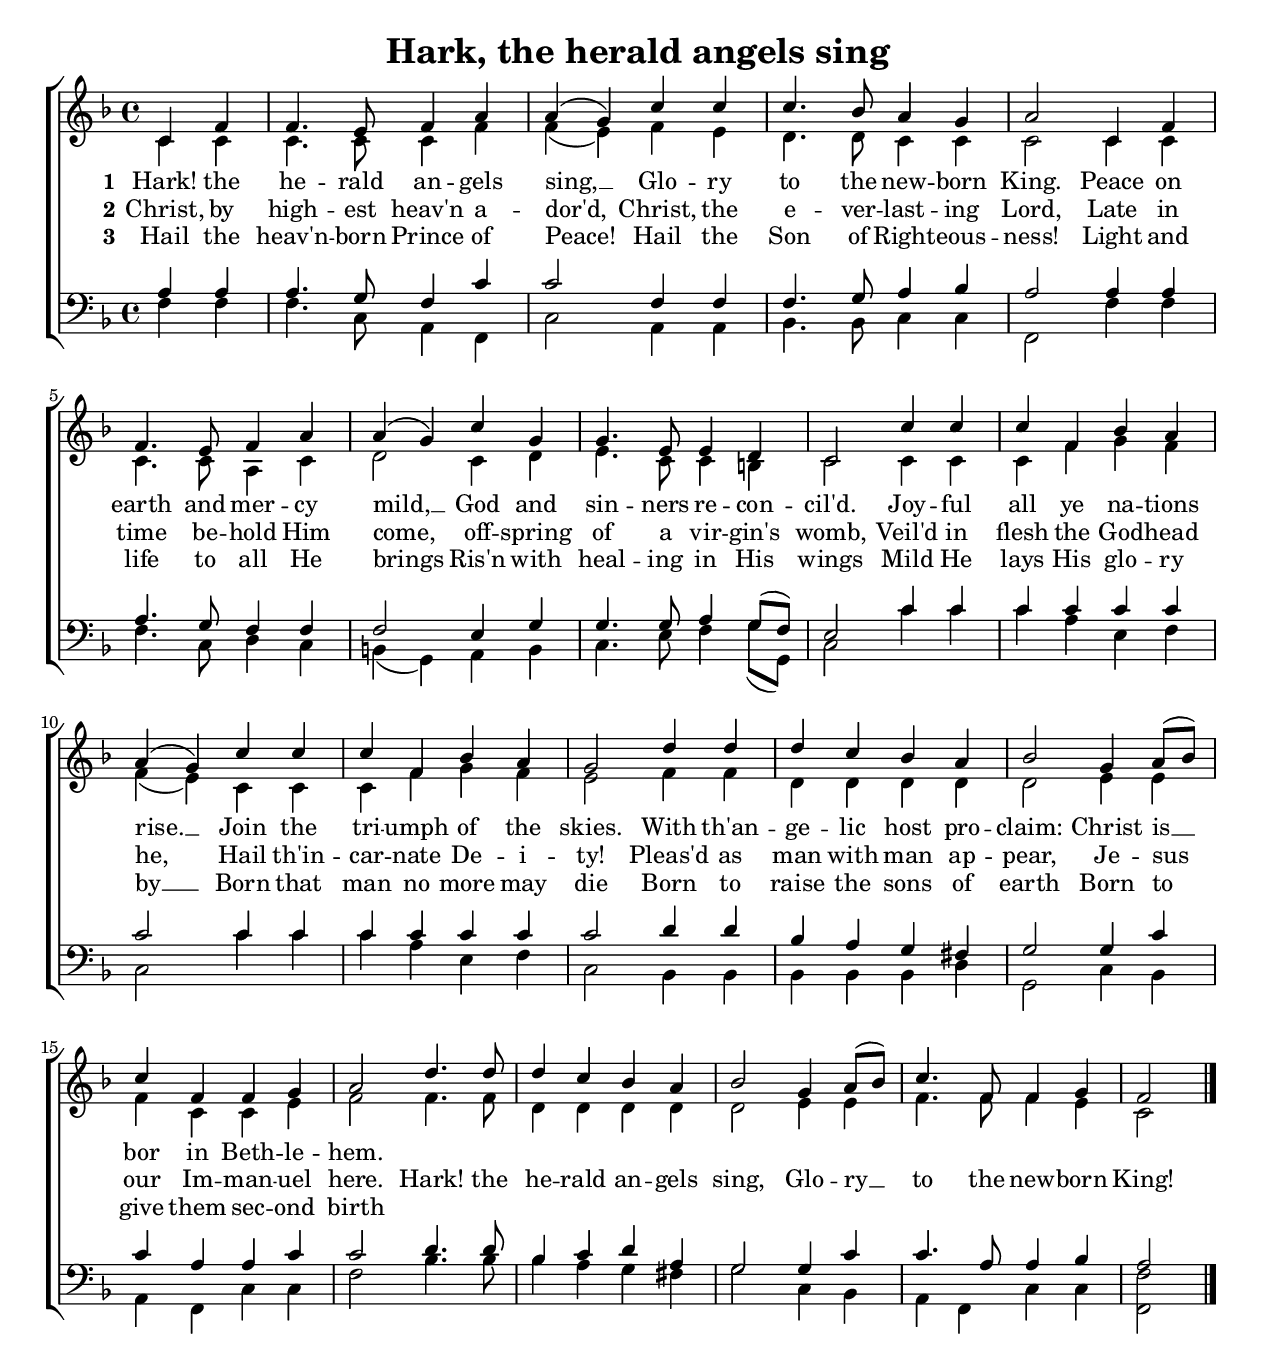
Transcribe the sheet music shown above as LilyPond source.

%lilypond input 


\version "2.16.2"
#(set-default-paper-size "letter")
#(set-global-staff-size 19)

\header {
  title = "Hark, the herald angels sing"
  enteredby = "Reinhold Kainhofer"
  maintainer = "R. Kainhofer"
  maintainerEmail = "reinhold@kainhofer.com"
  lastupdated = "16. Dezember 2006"
}


\paper {
% 	between-system-space = 0.3\cm
	between-system-padding = 0.3\cm
	after-title-space = 0.05\cm
    indent = 0
% 	ragged-bottom = ##f
% 	ragged-last-bottom = ##f
    %page-breaking = #ly:minimal-breaking
    %page-count = #2
    %system-count = #5

}

\include "deutsch.ly"

ScoreSettings = {
% 	\set Score.skipBars = ##t
% 	\override Staff.VerticalAxisGroup #'minimum-Y-extent = #'(-0 . 0)
% 	\set Staff.midiInstrument = "acoustic grand"
% 	\override Lyrics.VerticalAxisGroup #'minimum-Y-extent = #'(-0 . 0)
	% left-align all rehearsal marks
% 	\override Score.RehearsalMark #'self-alignment-X = #-1
% 	\override Score.RehearsalMark #'padding = #2.8
% 	\override Score.RehearsalMark #'font-size = #1
% 	\override Score.RehearsalMark #'font-shape = #'italic
%
	%\override Score.BarNumber  #'break-visibility = #end-of-line-invisible
	%\set Score.barNumberVisibility = #(every-nth-bar-number-visible 5)
}

GlobalSettings = \notemode
{	
	\key f \major
	\time 4/4
	\partial 2
% 	\autoBeamOff
	\revert Rest #'direction
	\revert MultiMeasureRest #'staff-position
}

dynamik = {}

tempos = {}

sopMusic = \transpose g f {
  \relative c' {
    d4 g | g4. fis8 g4 h | h( a) d d | d4. c8 h4 a | h2 d,4 g | 
    g4. fis8 g4 h | h( a) d a | a4. fis8 fis4 e | d2  d'4 d | d g, c h |
    h( a) d d | d g, c h | a2 e'4 e | e d c h | c2 a4 h8( c) |
    d4 g, g a | h2 e4. e8 | e4 d c h | c2 a4 h8( c) | d4. g,8 g4 a | g2 \bar"|."
  }
}

altoMusic = \transpose g f {
  \relative c' {
    d4 d | d4. d8 d4 g | g( fis) g fis | e4. e8 d4 d | d2 d4 d |
    d4. d8 h4 d | e2 d4 e | fis4. d8 d4 cis | d2 d4 d | d g a g |
    g( fis) d d | d g a g | fis2 g4 g | e e e e | e2 fis4 fis |
    g d d fis | g2 g4. g8 | e4 e e e | e2 fis4 fis | g4. g8 g4 fis | d2 \bar"|."
  }
}

tenorMusic = \transpose g f {
  \relative c' {
    h4 h | h4. a8 g4 d' | d2 g,4 g | g4. a8 h4 c | h2 h4 h |
    h4. a8 g4 g | g2 fis4 a | a4. a8  h4 a8( g) | fis2 d'4 d | d d d d | 
    d2 d4 d | d d d d | d2 e4 e | c h a gis | a2 a4 d |
    d h h d | d2 e4. e8 | c4 d e h | a2 a4 d | d4. h8 h4 c | h2 \bar"|."
  }
}

bassMusic = \transpose g f {
  \relative c' {
    g4 g | g4. d8 h4 g | d'2 h4 h | c4. c8 d4 d | g,2 g'4 g |
    g4. d8 e4 d | cis4( a) h cis | d4. fis8 g4 a8( a,) | d2 d'4 d | d h fis g |
    d2 d'4 d | d h fis g | d2 c4 c | c c c e | a,2 d4 c |
    h4 g d' d | g2 c4. c8 | c4 h a gis | a2 d,4 c | h g d' d | <g g,>2 \bar"|."
  }
}

VerseI = \lyricmode
{
  \set stanza = "1"
  Hark! the he -- rald an -- gels sing, __ Glo -- ry to the new -- born King. Peace on earth and mer -- cy mild, __ God and sin -- ners re -- con -- cil'd. Joy -- ful all ye na -- tions rise. __ Join the tri -- umph of the skies. With th'an -- ge -- lic host pro -- claim: Christ is __ bor in Beth -- le -- hem.
}

VerseII = \lyricmode
{
  \set stanza = "2"
  Christ, by high -- est heav'n a -- dor'd, Christ, the e -- ver -- last -- ing Lord,
  Late in time be -- hold Him come, off -- spring of a vir -- gin's womb, Veil'd in flesh the God -- head he,
  Hail th'in -- car -- nate De -- i -- ty! Pleas'd as man with man ap -- pear, Je -- sus our Im -- man -- uel here.
  Hark! the he -- rald an -- gels sing, Glo -- ry __ to the new -- born King!
}

VerseIII = \lyricmode
{
  \set stanza = "3"
  Hail the heav'n -- born Prince of Peace!  Hail the Son of Right -- eous -- ness!
  Light and life to all He brings Ris'n with heal -- ing in His wings
  Mild He lays His glo -- ry by __
  Born that man no more may die
  Born to raise the sons of earth
  Born to give them sec -- ond birth
}

\score {
  \context ChoirStaff <<
    \ScoreSettings
    \context Staff = women <<
      \dynamik
      \tempos
      \dynamicUp
      \context Voice = sopranos { \voiceOne << \GlobalSettings \sopMusic >> }
      \context Voice = altos { \voiceTwo << \GlobalSettings \altoMusic >> }
      %\set Staff.instrument = \markup { \column { "S" \line {"A"} } }
    >>
    \context Lyrics = sopranosI \lyricsto sopranos \VerseI
    \context Lyrics = sopranosII \lyricsto sopranos \VerseII
    \context Lyrics = sopranosIII \lyricsto sopranos \VerseIII

    \context Staff = men <<
      \clef bass
      \dynamik
      \dynamicDown
      \context Voice = tenors { \voiceOne <<\GlobalSettings \tenorMusic >> }
      \context Voice = basses { \voiceTwo <<\GlobalSettings \bassMusic >> }
      %\set Staff.instrument = \markup { \column { "T" \line {"B"} } }
    >>
  >>
}

